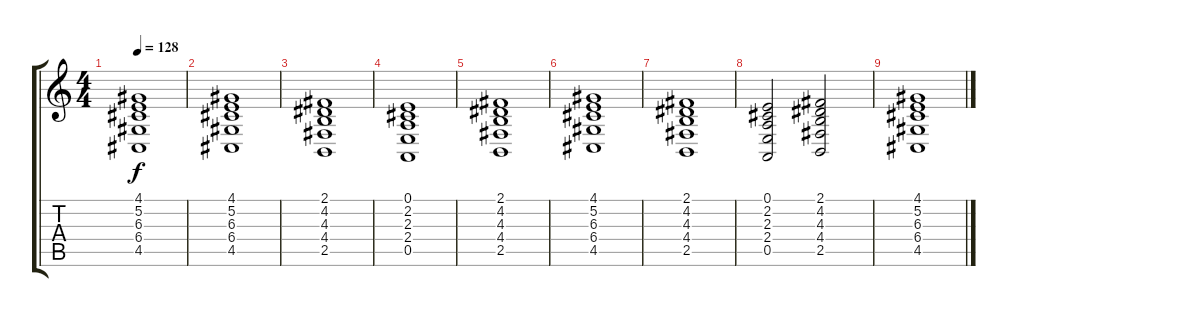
\track "" {instrument acousticgrandpiano}
\staff {score tabs}
\tuning (E4 B3 G3 D3 A2 E2) {hide}
\ts (4 4)
\tempo 128
\clef g2
\ks c
(4.1 5.2 6.3 6.4 4.5).1{dy f} |
(4.1 5.2 6.3 6.4 4.5).1 |
(2.1 4.2 4.3 4.4 2.5).1 |
(0.1 2.2 2.3 2.4 0.5).1 |
(2.1 4.2 4.3 4.4 2.5).1 |
(4.1 5.2 6.3 6.4 4.5).1 |
(2.1 4.2 4.3 4.4 2.5).1 |
(0.1 2.2 2.3 2.4 0.5).2 (2.1 4.2 4.3 4.4 2.5).2 |
(4.1 5.2 6.3 6.4 4.5).1
